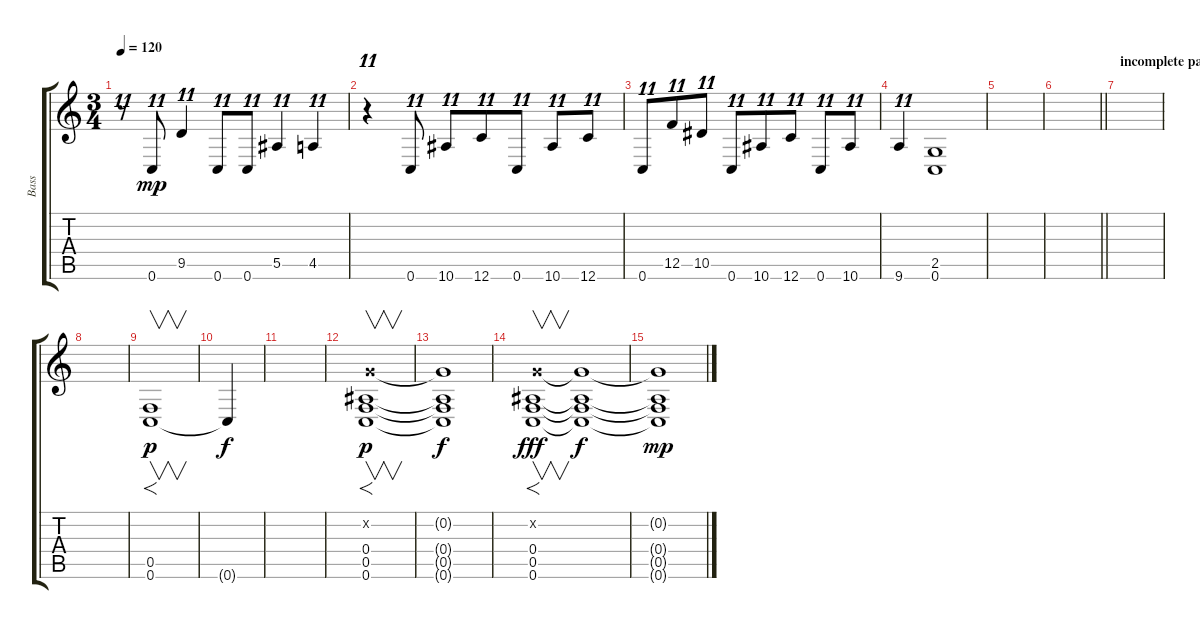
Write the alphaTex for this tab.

\track ("Bass" "Bass") {instrument electricbassfinger}
\staff {score tabs}
\tuning (C4 G3 Eb3 Bb2 F2 C2) {hide}
\ts (3 4)
\tempo 120
\clef g2
\ks c
r.8{tu (11 8) dy mp} 0.6.8{tu (11 8)} 9.5.4{tu (11 8)} 0.6.8{tu (11 8)} 0.6.8{tu (11 8)} 5.5.4{tu (11 8)} 4.5.4{tu (11 8)} |
r.4{tu (11 8)} 0.6.8{tu (11 8)} 10.6.8{tu (11 8)} 12.6.8{tu (11 8)} 0.6.8{tu (11 8)} 10.6.8{tu (11 8)} 12.6.8{tu (11 8)} |
0.6.8{tu (11 8)} 12.5.8{tu (11 8)} 10.5.8{tu (11 8)} 0.6.8{tu (11 8)} 10.6.8{tu (11 8)} 12.6.8{tu (11 8)} 0.6.8{tu (11 8)} 10.6.8{tu (11 8)} |
9.6.4{tu (11 8)} (2.5 0.6).1 |
|
\barLineRight lightlight
|
\section ("" "incomplete part")
|
|
(0.5 0.6).1{f v dy p} |
0.6{t}.4{dy f} |
|
(0.2{x} 0.4 0.5 0.6).1{f v dy p} |
(0.2{t} 0.4{t} 0.5{t} 0.6{t}).1{dy f} |
(0.2{x} 0.4 0.5 0.6).1{f v dy fff} (0.2{t} 0.4{t} 0.5{t} 0.6{t}).1{dy f} |
(0.2{t} 0.4{t} 0.5{t} 0.6{t}).1{dy mp}
